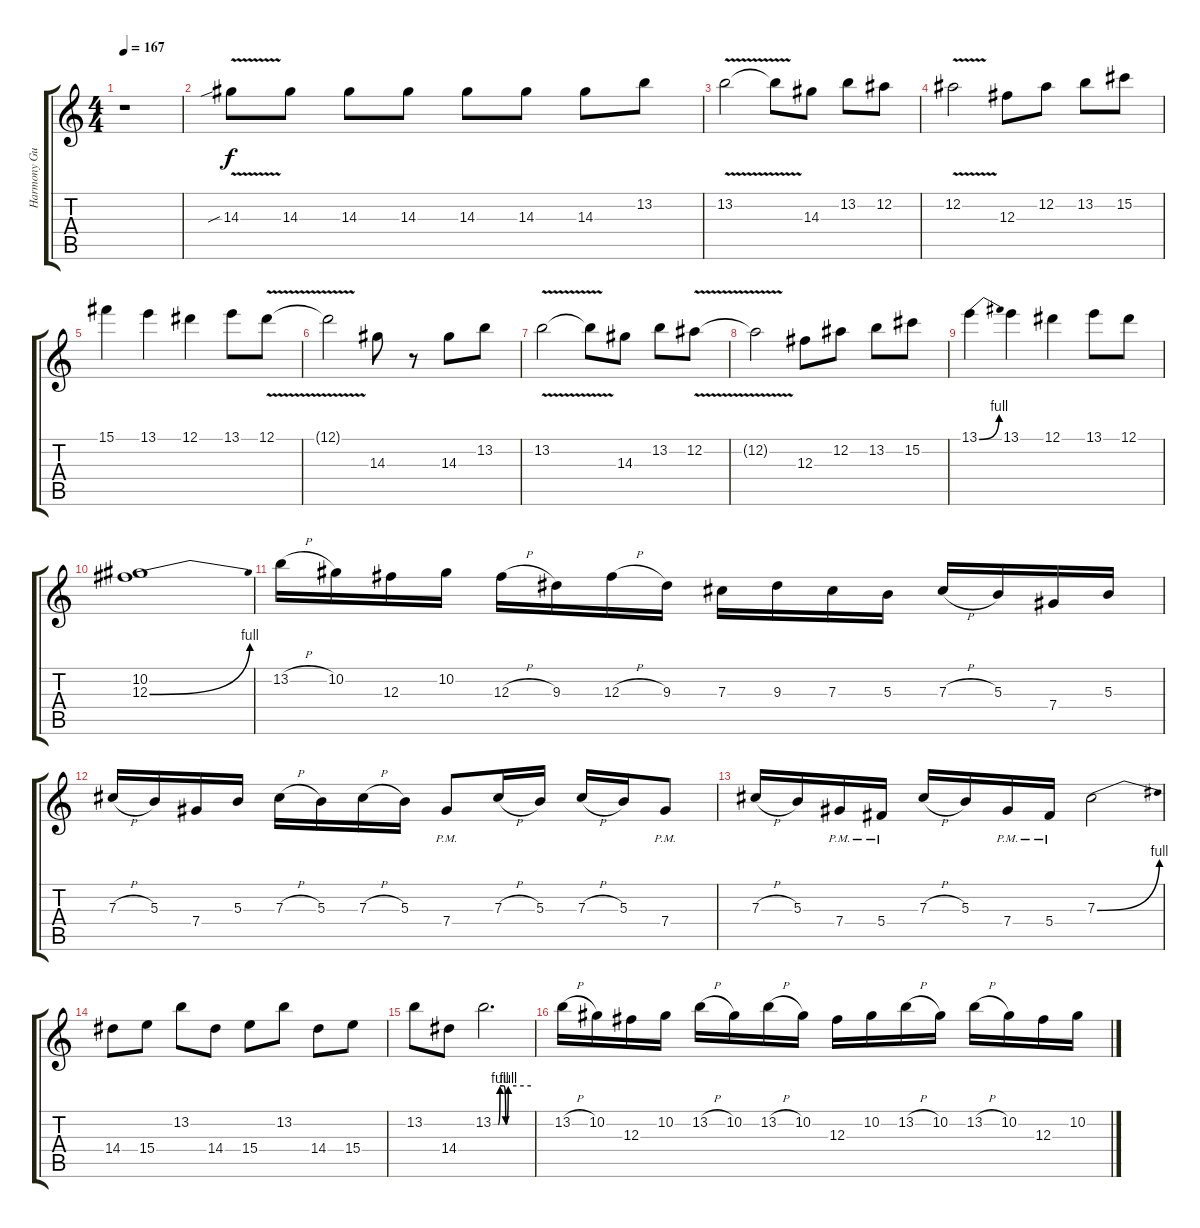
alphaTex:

\track ("Harmony Guitar" "Harmony Gu") {instrument overdrivenguitar}
\staff {score tabs}
\tuning (Eb4 Bb3 Gb3 Db3 Ab2 Db2) {hide}
\ts (4 4)
\tempo 167
\clef g2
\ks c
r.1{dy f} |
14.3{v sib}.8 14.3.8 14.3.8 14.3.8 14.3.8 14.3.8 14.3.8 13.2.8 |
13.2{v}.2 13.2{t}.8 14.3.8 13.2.8 12.2.8 |
12.2{v}.2 12.3.8 12.2.8 13.2.8 15.2.8 |
15.1.4 13.1.4 12.1.4 13.1.8 12.1{v}.8 |
12.1{t}.2 14.3.8 r.8 14.3.8 13.2.8 |
13.2{v}.2 13.2{t}.8 14.3.8 13.2.8 12.2{v}.8 |
12.2{t}.2 12.3.8 12.2.8 13.2.8 15.2.8 |
13.1{be (bend 0 0 60 4)}.4 13.1.4 12.1.4 13.1.8 12.1.8 |
(10.2 12.3{be (bend 0 0 60 4)}).1{volume 12} |
13.2{h}.16 10.2.16 12.3.16 10.2.16 12.3{h}.16 9.3.16 12.3{h}.16 9.3.16 7.3.16 9.3.16 7.3.16 5.3.16 7.3{h}.16 5.3.16 7.4.16 5.3.16 |
7.3{h}.16 5.3.16 7.4.16 5.3.16 7.3{h}.16 5.3.16 7.3{h}.16 5.3.16 7.4{pm}.8 7.3{h}.16 5.3.16 7.3{h}.16 5.3.16 7.4{pm}.8 |
7.3{h}.16 5.3.16 7.4{pm}.16 5.4{pm}.16 7.3{h}.16 5.3.16 7.4{pm}.16 5.4{pm}.16 7.3{be (bend 0 0 60 4)}.2 |
14.4.8 15.4.8 13.2.8 14.4.8 15.4.8 13.2.8 14.4.8 15.4.8 |
13.2.8 14.4.8 13.2{be (custom 0 0 8 0 11 4 17 4 20 0 24 4 60 4)}.2{d} |
13.2{h}.16 10.2.16 12.3.16 10.2.16 13.2{h}.16 10.2.16 13.2{h}.16 10.2.16 12.3.16 10.2.16 13.2{h}.16 10.2.16 13.2{h}.16 10.2.16 12.3.16 10.2.16
